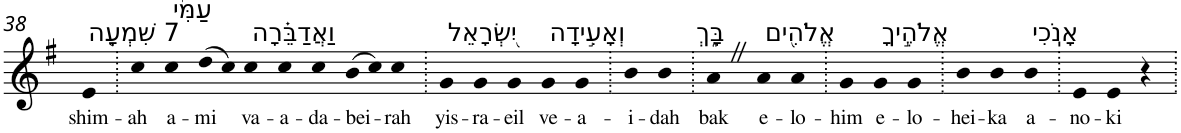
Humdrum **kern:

**kern	**text
*part1	*part1
*staff1	*staff1
*I"Piano	*
*I'Pno	*
!!LO:PB:g=z
*clefG2	*
*k[f#]	*
*G:	*
=38	=38
!LO:TX:a:t=7 שִׁמְעָ֤ה	!
!	!LO:LY:b
4e	shim-
=39.	=39.
!	!LO:LY:b
4cc	-ah
!LO:TX:a:t=עַמִּ֨י	!
!	!LO:LY:b
4cc	a-
!	!LO:LY:b
(>8dd	-mi
8cc)	.
!LO:TX:a:t=וַאֲדַבֵּ֗רָה	!
!	!LO:LY:b
4cc	va-
!	!LO:LY:b
4cc	-a-
!	!LO:LY:b
4cc	-da-
!	!LO:LY:b
(>8b	-bei-
8cc)	.
!	!LO:LY:b
4cc	-rah
=40.	=40.
!LO:TX:a:t=יִ֭שְׂרָאֵל	!
!	!LO:LY:b
4g	yis-
!	!LO:LY:b
4g	-ra-
!	!LO:LY:b
4g	-eil
!LO:TX:a:t=וְאָעִ֣ידָה	!
!	!LO:LY:b
4g	ve-
!	!LO:LY:b
4g	-a-
=41.	=41.
!	!LO:LY:b
4b	-i-
!	!LO:LY:b
4b	-dah
=42.	=42.
!LO:TX:a:t=בָּ֑ךְ	!
!	!LO:LY:b
4aZ	bak
!LO:TX:a:t=אֱלֹהִ֖ים	!
!	!LO:LY:b
4a	e-
!	!LO:LY:b
4a	-lo-
=43.	=43.
!	!LO:LY:b
4g	-him
!LO:TX:a:t=אֱלֹהֶ֣יךָ	!
!	!LO:LY:b
4g	e-
!	!LO:LY:b
4g	-lo-
=44.	=44.
!	!LO:LY:b
4b	-hei-
!	!LO:LY:b
4b	-ka
!LO:TX:a:t=אָנֹֽכִי	!
!	!LO:LY:b
4b	a-
=45.	=45.
!	!LO:LY:b
4e	-no-
!	!LO:LY:b
4e	-ki
4r	.
=.	=.
*-	*-
